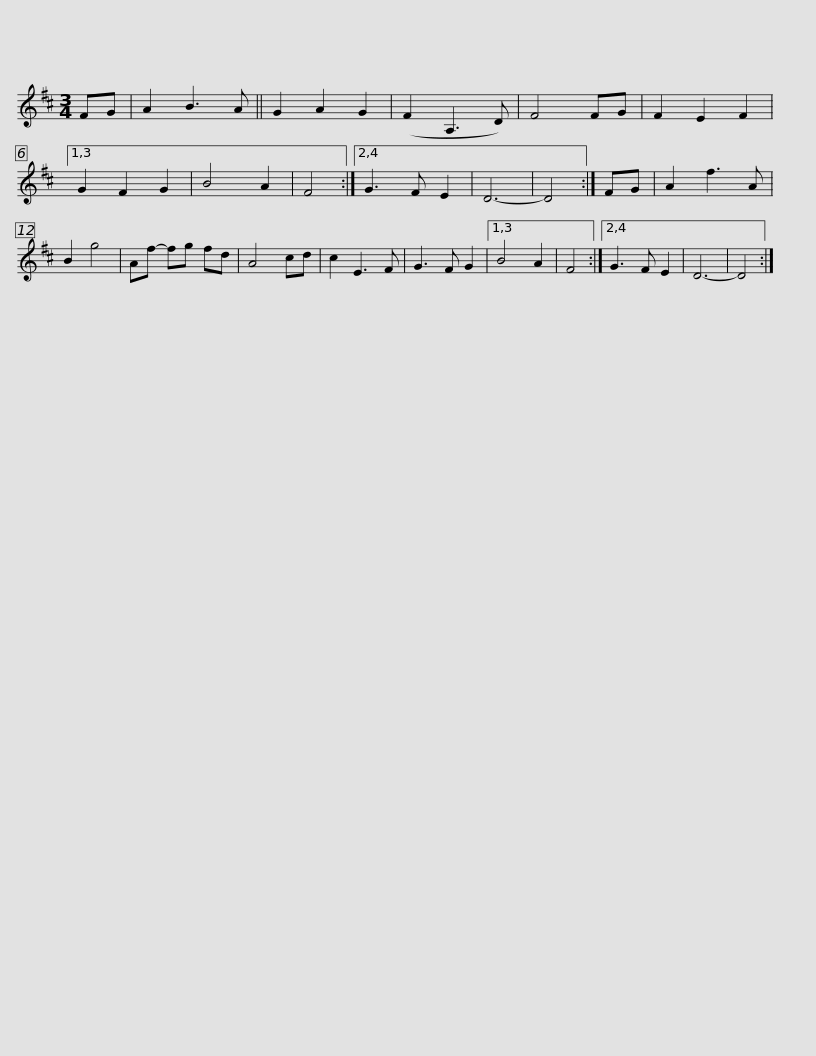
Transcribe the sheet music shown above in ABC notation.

X:1
L:1/8
M:3/4
I:linebreak $
K:D
V:1 treble
V:1
 FG | A2 B3 A || G2 A2 G2 | (F2 A,3 D) | F4 FG | %5
 F2 E2 F2 |1,3 G2 F2 G2 | B4 A2 | F4 :|2,4 G3 F E2 | %10
 D6- | D4 :| FG |$ A2 f3 A | B2 g4 | %15
 Af- fg fd | A4 cd | c2 E3 F | G3 F G2 |1,3 B4 A2 | %20
 F4 :|2,4 G3 F E2 | D6- | D4 :| %24
